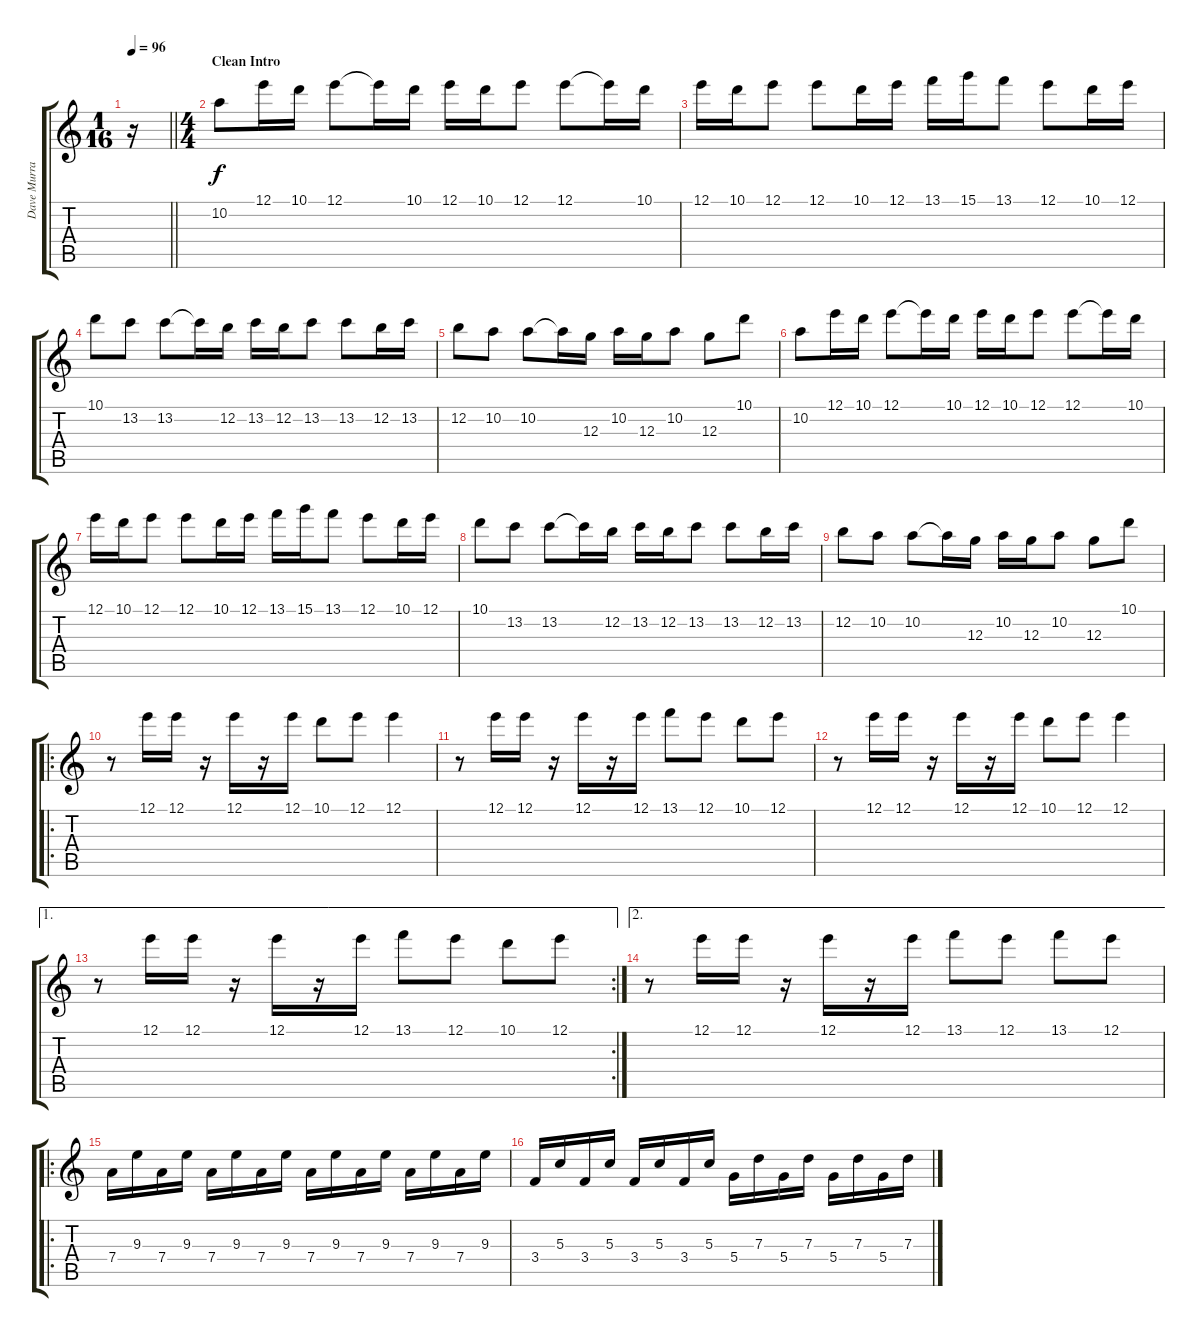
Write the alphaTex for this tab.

\track ("Dave Murray" "Dave Murra") {instrument distortionguitar}
\staff {score tabs}
\tuning (E4 B3 G3 D3 A2 E2) {hide}
\ts (1 16)
\tempo 96
\clef g2
\barLineRight lightlight
\ks c
r.16{dy f instrument distortionguitar} |
\ts (4 4)
\section ("" "Clean Intro")
10.2.8{instrument electricguitarclean} 12.1.16 10.1.16 12.1.8 12.1{t}.16 10.1.16 12.1.16 10.1.16 12.1.8 12.1.8 12.1{t}.16 10.1.16 |
12.1.16 10.1.16 12.1.8 12.1.8 10.1.16 12.1.16 13.1.16 15.1.16 13.1.8 12.1.8 10.1.16 12.1.16 |
10.1.8 13.2.8 13.2.8 13.2{t}.16 12.2.16 13.2.16 12.2.16 13.2.8 13.2.8 12.2.16 13.2.16 |
12.2.8 10.2.8 10.2.8 10.2{t}.16 12.3.16 10.2.16 12.3.16 10.2.8 12.3.8 10.1.8 |
10.2.8 12.1.16 10.1.16 12.1.8 12.1{t}.16 10.1.16 12.1.16 10.1.16 12.1.8 12.1.8 12.1{t}.16 10.1.16 |
12.1.16 10.1.16 12.1.8 12.1.8 10.1.16 12.1.16 13.1.16 15.1.16 13.1.8 12.1.8 10.1.16 12.1.16 |
10.1.8 13.2.8 13.2.8 13.2{t}.16 12.2.16 13.2.16 12.2.16 13.2.8 13.2.8 12.2.16 13.2.16 |
12.2.8 10.2.8 10.2.8 10.2{t}.16 12.3.16 10.2.16 12.3.16 10.2.8 12.3.8 10.1.8 |
\ro
r.8 12.1.16 12.1.16 r.16 12.1.16 r.16 12.1.16 10.1.8 12.1.8 12.1.4 |
r.8 12.1.16 12.1.16 r.16 12.1.16 r.16 12.1.16 13.1.8 12.1.8 10.1.8 12.1.8 |
r.8 12.1.16 12.1.16 r.16 12.1.16 r.16 12.1.16 10.1.8 12.1.8 12.1.4 |
\ae 1
\rc 2
r.8 12.1.16 12.1.16 r.16 12.1.16 r.16 12.1.16 13.1.8 12.1.8 10.1.8 12.1.8 |
\ae 2
r.8 12.1.16 12.1.16 r.16 12.1.16 r.16 12.1.16 13.1.8 12.1.8 13.1.8 12.1.8 |
\ro
7.4.16{instrument electricguitarclean} 9.3.16 7.4.16 9.3.16 7.4.16 9.3.16 7.4.16 9.3.16 7.4.16 9.3.16 7.4.16 9.3.16 7.4.16 9.3.16 7.4.16 9.3.16 |
3.4.16 5.3.16 3.4.16 5.3.16 3.4.16 5.3.16 3.4.16 5.3.16 5.4.16 7.3.16 5.4.16 7.3.16 5.4.16 7.3.16 5.4.16 7.3.16
